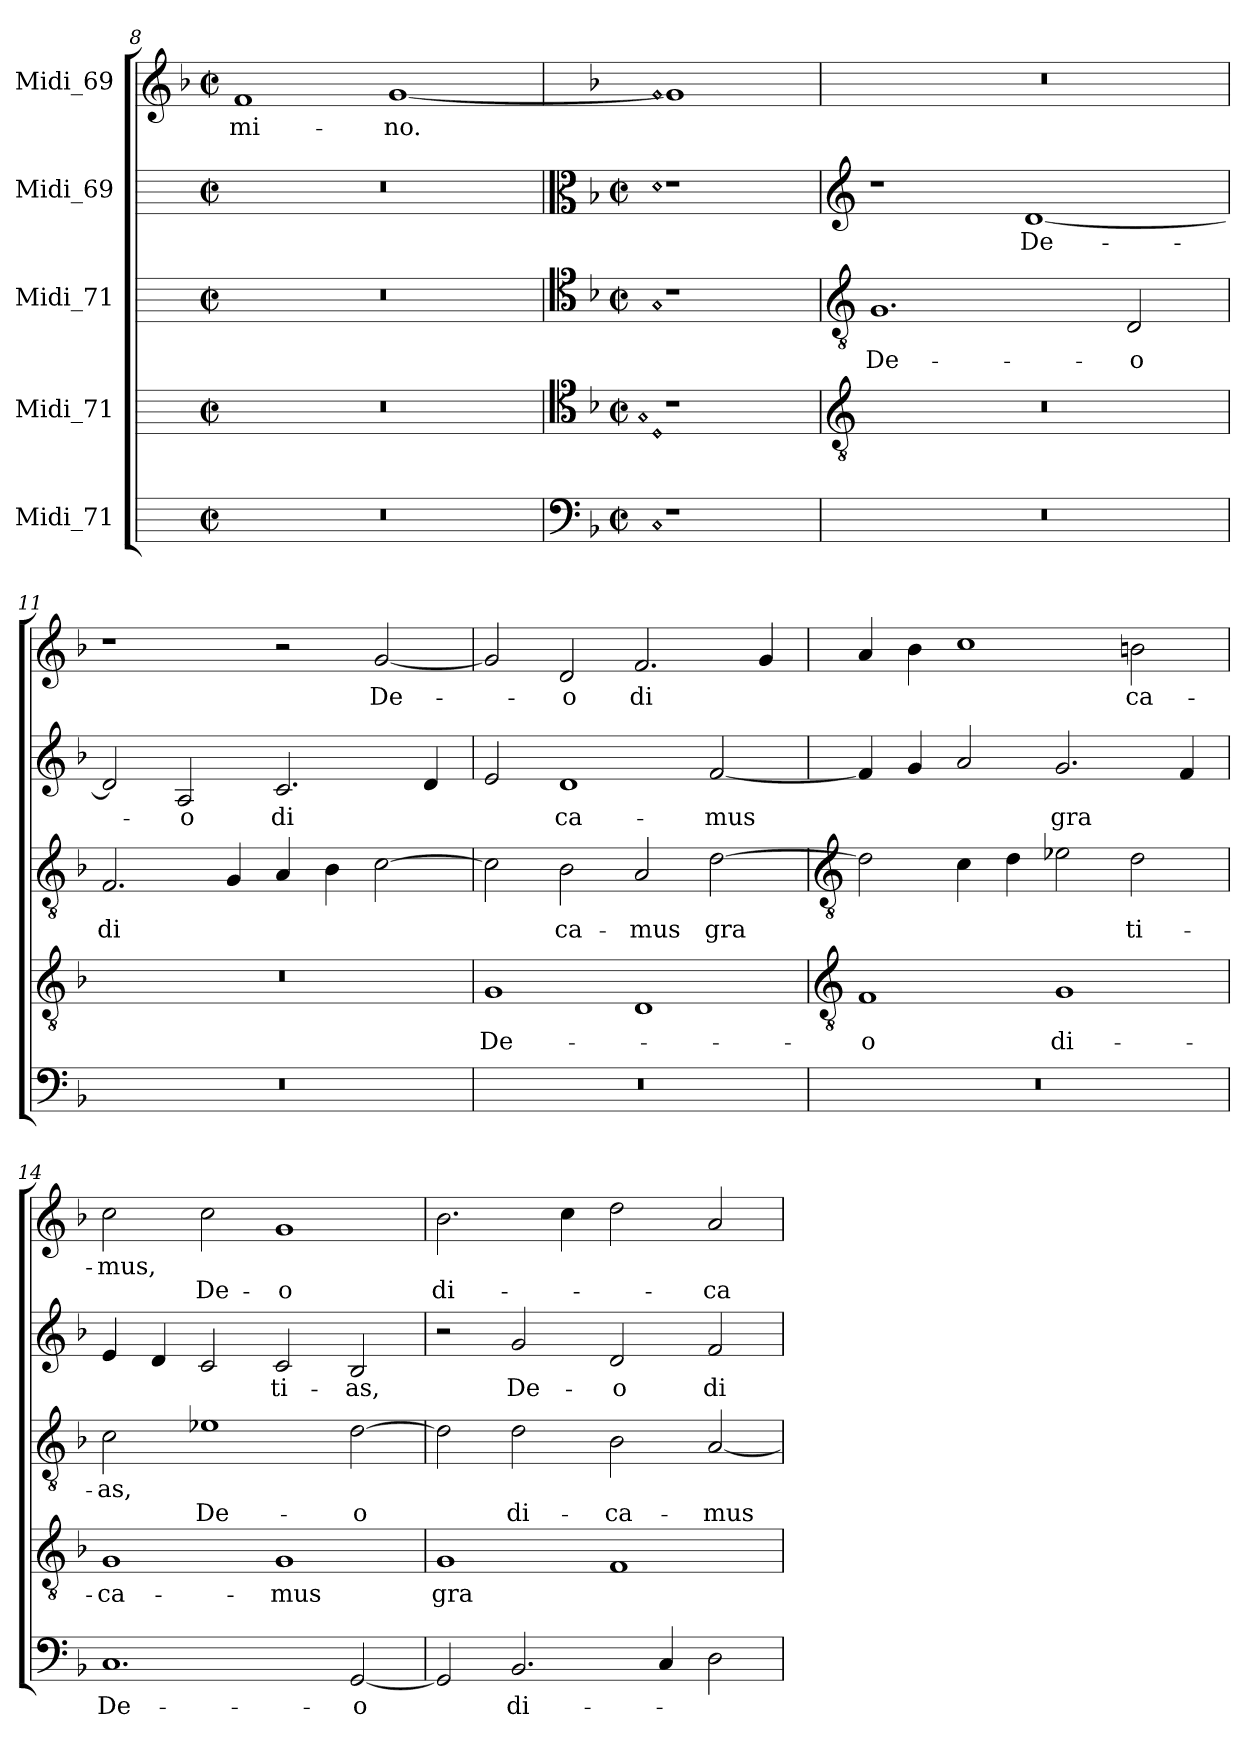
**kern	**text	**kern	**text	**kern	**text	**text	**kern	**text	**kern	**text	**text
*part5	*part5	*part4	*part4	*part3	*part3	*part3	*part2	*part2	*part1	*part1	*part1
*staff5	*staff5	*staff4	*staff4	*staff3	*staff3	*staff3	*staff2	*staff2	*staff1	*staff1	*staff1
*I"Midi_71	*	*I"Midi_71	*	*I"Midi_71	*	*	*I"Midi_69	*	*I"Midi_69	*	*
*	*	*	*	*	*	*	*	*	*clefG2	*	*
*	*	*	*	*	*	*	*	*	*k[b-]	*	*
*	*	*	*	*	*	*	*	*	*F:	*	*
*M4/2	*	*M4/2	*	*M4/2	*	*	*M4/2	*	*M4/2	*	*
*met(c|)	*	*met(c|)	*	*met(c|)	*	*	*met(c|)	*	*met(c|)	*	*
=8	=8	=8	=8	=8	=8	=8	=8	=8	=8	=8	=8
!	!	!	!	!	!	!	!	!	!	!LO:LY:b	!
0r	.	0r	.	0r	.	.	0r	.	1f	-mi-	.
!	!	!	!	!	!	!	!	!	!	!LO:LY:b	!
.	.	.	.	.	.	.	.	.	[1g	-no.	.
!!LO:LB:g=z
=9	=9	=9	=9	=9	=9	=9	=9	=9	=9	=9	=9
*clefF4	*	*clefC4	*	*clefC4	*	*	*clefC3	*	*	*	*
*k[b-]	*	*k[b-]	*	*k[b-]	*	*	*k[b-]	*	*	*	*
*F:	*	*F:	*	*F:	*	*	*F:	*	*	*	*
*M4/2	*	*M4/2	*	*M4/2	*	*	*M4/2	*	*	*	*
*met(c|)	*	*met(c|)	*	*met(c|)	*	*	*met(c|)	*	*	*	*
!	!	!LO:N:head=diamond	!	!	!	!	!	!	!	!	!
.	.	1qqG	.	.	.	.	.	.	.	.	.
!LO:N:head=diamond	!	!LO:N:head=diamond	!	!LO:N:head=diamond	!	!	!LO:N:head=diamond	!	!LO:N:head=diamond	!	!
1qqC	.	1qqD	.	1qqG	.	.	1qqd	.	1qqg	.	.
1r	.	1r	.	1r	.	.	1r	.	1g]	.	.
!!LO:LB:g=z
=10	=10	=10	=10	=10	=10	=10	=10	=10	=10	=10	=10
*	*	*clefGv2	*	*clefGv2	*	*	*clefG2	*	*	*	*
!	!	!	!	!	!LO:LY:b	!	!	!	!	!	!
0r	.	0r	.	1.G	De-	.	1r	.	0r	.	.
!	!	!	!	!	!	!	!	!LO:LY:b	!	!	!
.	.	.	.	.	.	.	[1d	De-	.	.	.
!	!	!	!	!	!LO:LY:b	!	!	!	!	!	!
.	.	.	.	2D	-o	.	.	.	.	.	.
=11	=11	=11	=11	=11	=11	=11	=11	=11	=11	=11	=11
!	!	!	!	!	!LO:LY:b	!	!	!	!	!	!
0r	.	0r	.	2.F	di	.	2d]	.	1r	.	.
!	!	!	!	!	!	!	!	!LO:LY:b	!	!	!
.	.	.	.	.	.	.	2A	-o	.	.	.
.	.	.	.	4G	.	.	.	.	.	.	.
!	!	!	!	!	!	!	!	!LO:LY:b	!	!	!
.	.	.	.	4A	.	.	2.c	di	2r	.	.
.	.	.	.	4B-	.	.	.	.	.	.	.
!	!	!	!	!	!	!	!	!	!	!LO:LY:b	!
.	.	.	.	[2c	.	.	.	.	[2g	De-	.
.	.	.	.	.	.	.	4d	.	.	.	.
=12	=12	=12	=12	=12	=12	=12	=12	=12	=12	=12	=12
!	!	!	!LO:LY:b	!	!	!	!	!	!	!	!
0r	.	1G	De-	2c]	.	.	2e	.	2g]	.	.
!	!	!	!	!	!LO:LY:b	!	!	!LO:LY:b	!	!LO:LY:b	!
.	.	.	.	2B-	ca-	.	1d	ca-	2d	-o	.
!	!	!	!	!	!LO:LY:b	!	!	!	!	!LO:LY:b	!
.	.	1D	.	2A	-mus	.	.	.	2.f	di	.
!	!	!	!	!	!LO:LY:b	!	!	!LO:LY:b	!	!	!
.	.	.	.	[2d	gra	.	[2f	-mus	.	.	.
.	.	.	.	.	.	.	.	.	4g	.	.
!!LO:LB:g=z
=13	=13	=13	=13	=13	=13	=13	=13	=13	=13	=13	=13
*	*	*clefGv2	*	*clefGv2	*	*	*	*	*	*	*
!	!	!	!LO:LY:b	!	!	!	!	!	!	!	!
0r	.	1F	-o	2d]	.	.	4f]	.	4a	.	.
.	.	.	.	.	.	.	4g	.	4b-	.	.
.	.	.	.	4c	.	.	2a	.	1cc	.	.
.	.	.	.	4d	.	.	.	.	.	.	.
!	!	!	!LO:LY:b	!	!	!	!	!LO:LY:b	!	!	!
.	.	1G	di-	2e-X	.	.	2.g	gra	.	.	.
!	!	!	!	!	!LO:LY:b	!	!	!	!	!LO:LY:b	!
.	.	.	.	2d	ti-	.	.	.	2bn	ca-	.
.	.	.	.	.	.	.	4f	.	.	.	.
=14	=14	=14	=14	=14	=14	=14	=14	=14	=14	=14	=14
!	!LO:LY:b	!	!LO:LY:b	!	!LO:LY:b	!	!	!	!	!LO:LY:b	!
1.C	De-	1G	-ca-	2c	-as,	.	4e	.	2cc	-mus,	.
.	.	.	.	.	.	.	4d	.	.	.	.
!	!	!	!	!	!	!LO:LY:b	!	!	!	!	!LO:LY:b
.	.	.	.	1e-X	.	De-	2c	.	2cc	.	De-
!	!	!	!LO:LY:b	!	!	!	!	!LO:LY:b	!	!	!LO:LY:b
.	.	1G	-mus	.	.	.	2c	ti-	1g	.	-o
!	!LO:LY:b	!	!	!	!	!LO:LY:b	!	!LO:LY:b	!	!	!
[2GG	-o	.	.	[2d	.	-o	2B-	-as,	.	.	.
=15	=15	=15	=15	=15	=15	=15	=15	=15	=15	=15	=15
!	!	!	!LO:LY:b	!	!	!	!	!	!	!	!LO:LY:b
2GG]	.	1G	gra	2d]	.	.	2r	.	2.b-	.	di-
!	!LO:LY:b	!	!	!	!	!LO:LY:b	!	!LO:LY:b	!	!	!
2.BB-	di-	.	.	2d	.	di-	2g	De-	.	.	.
.	.	.	.	.	.	.	.	.	4cc	.	.
!	!	!	!	!	!	!LO:LY:b	!	!LO:LY:b	!	!	!
.	.	1F	.	2B-	.	-ca-	2d	-o	2dd	.	.
4C	.	.	.	.	.	.	.	.	.	.	.
!	!	!	!	!	!	!LO:LY:b	!	!LO:LY:b	!	!	!LO:LY:b
2D	.	.	.	[2A	.	-mus	2f	di-	2a	.	-ca-
=	=	=	=	=	=	=	=	=	=	=	=
*-	*-	*-	*-	*-	*-	*-	*-	*-	*-	*-	*-
